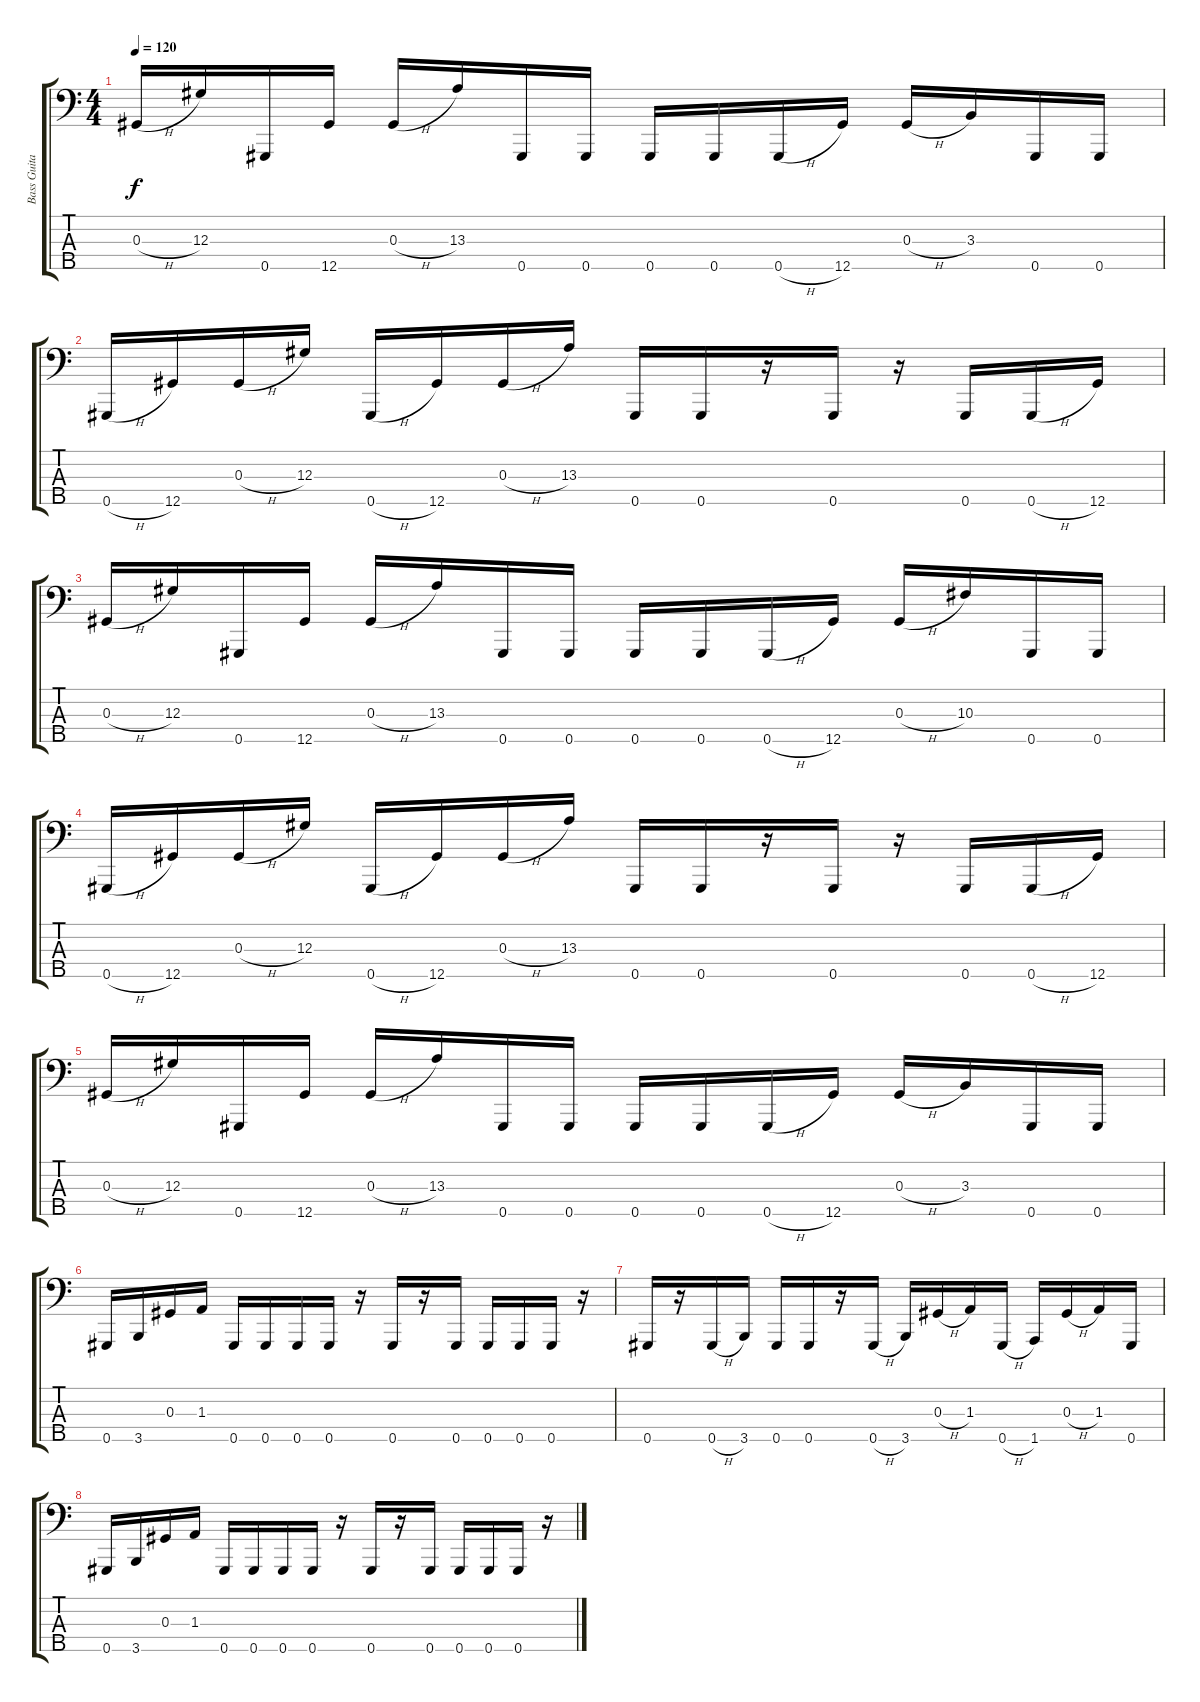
\track ("Bass Guitar" "Bass Guita") {instrument electricbasspick}
\staff {score tabs}
\tuning (Gb2 Db2 Ab1 Eb1 Ab0) {hide}
\ts (4 4)
\tempo 120
\clef f4
\ks c
0.3{h}.16{dy f} 12.3.16 0.5.16 12.5.16 0.3{h}.16 13.3.16 0.5.16 0.5.16 0.5.16 0.5.16 0.5{h}.16 12.5.16 0.3{h}.16 3.3.16 0.5.16 0.5.16 |
0.5{h}.16 12.5.16 0.3{h}.16 12.3.16 0.5{h}.16 12.5.16 0.3{h}.16 13.3.16 0.5.16 0.5.16 r.16 0.5.16 r.16 0.5.16 0.5{h}.16 12.5.16 |
0.3{h}.16 12.3.16 0.5.16 12.5.16 0.3{h}.16 13.3.16 0.5.16 0.5.16 0.5.16 0.5.16 0.5{h}.16 12.5.16 0.3{h}.16 10.3.16 0.5.16 0.5.16 |
0.5{h}.16 12.5.16 0.3{h}.16 12.3.16 0.5{h}.16 12.5.16 0.3{h}.16 13.3.16 0.5.16 0.5.16 r.16 0.5.16 r.16 0.5.16 0.5{h}.16 12.5.16 |
0.3{h}.16 12.3.16 0.5.16 12.5.16 0.3{h}.16 13.3.16 0.5.16 0.5.16 0.5.16 0.5.16 0.5{h}.16 12.5.16 0.3{h}.16 3.3.16 0.5.16 0.5.16 |
0.5.16 3.5.16 0.3.16 1.3.16 0.5.16 0.5.16 0.5.16 0.5.16 r.16 0.5.16 r.16 0.5.16 0.5.16 0.5.16 0.5.16 r.16 |
0.5.16 r.16 0.5{h}.16 3.5.16 0.5.16 0.5.16 r.16 0.5{h}.16 3.5.16 0.3{h}.16 1.3.16 0.5{h}.16 1.5.16 0.3{h}.16 1.3.16 0.5.16 |
0.5.16 3.5.16 0.3.16 1.3.16 0.5.16 0.5.16 0.5.16 0.5.16 r.16 0.5.16 r.16 0.5.16 0.5.16 0.5.16 0.5.16 r.16
